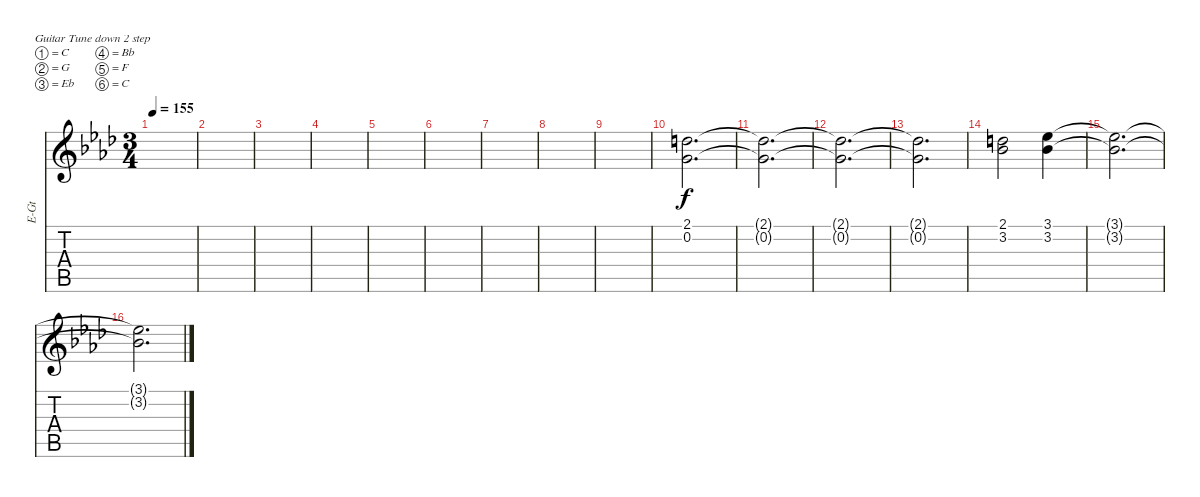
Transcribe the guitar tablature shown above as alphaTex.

\defaultSystemsLayout 4
\bracketExtendMode nobrackets
\otherSystemsTrackNameOrientation horizontal
\track ("Electric Guitar" "E-Gt") {instrument electricguitarjazz}
\staff {score tabs}
\tuning (C4 G3 Eb3 Bb2 F2 C2)
\ts (3 4)
\tempo 155
\clef g2
\ks ab
|
|
|
|
|
|
|
|
|
(0.2{acc forcenatural} 2.1{acc #}).2{d} |
(2.1{t acc #} 0.2{t acc forcenatural}).2{d} |
(0.2{t acc forcenatural} 2.1{t acc #}).2{d} |
(2.1{t acc #} 0.2{t acc forcenatural}).2{d} |
(2.1{acc #} 3.2{acc forcenatural}).2 (3.1{acc forcenatural} 3.2{acc forcenatural}).4 |
(3.2{t acc forcenatural} 3.1{t acc forcenatural}).2{d} |
(3.1{t acc forcenatural} 3.2{t acc forcenatural}).2{d}
